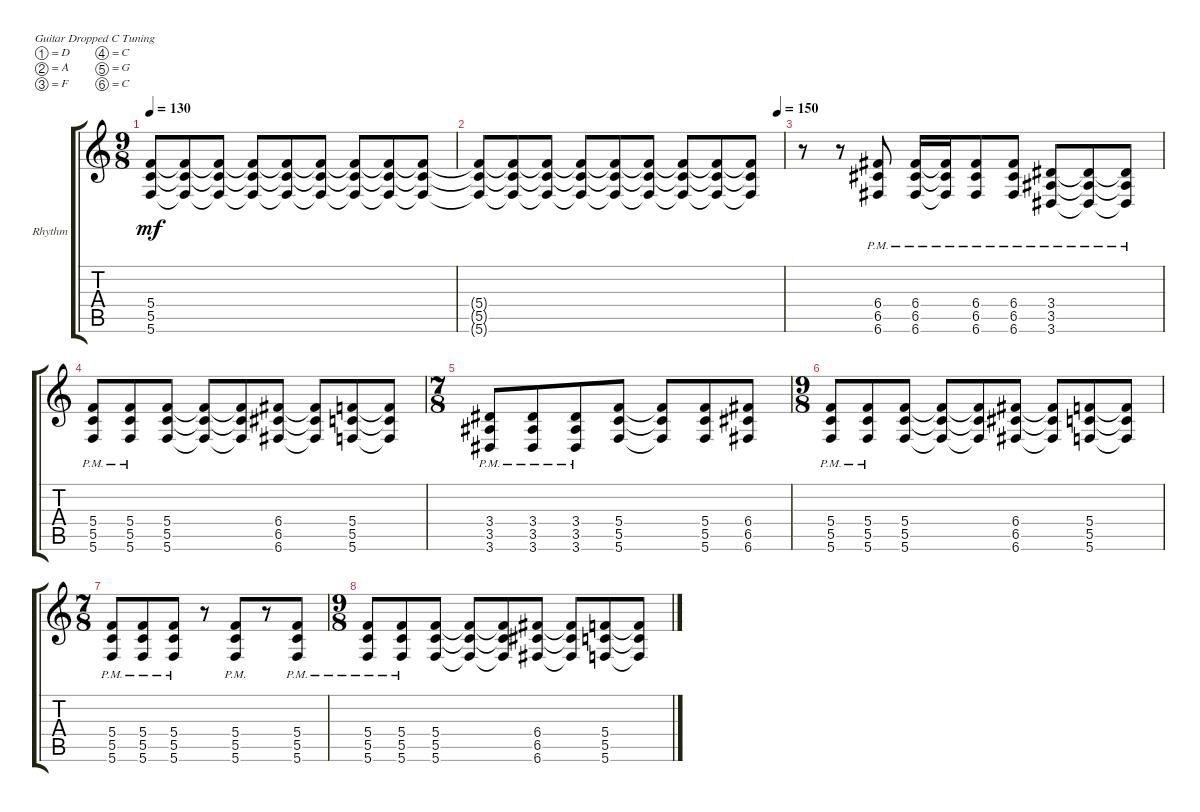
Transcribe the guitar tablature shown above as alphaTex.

\defaultSystemsLayout 4
\bracketExtendMode groupsimilarinstruments
\firstSystemTrackNameOrientation horizontal
\otherSystemsTrackNameOrientation horizontal
\track ("Rhythm Guitar" "Rhythm") {instrument distortionguitar}
\staff {score tabs}
\tuning (D4 A3 F3 C3 G2 C2)
\ts (9 8)
\tempo 130
\clef g2
\ks c
(5.6{t} 5.5{t} 5.4{t}).8{dy mf} (5.6{t} 5.5{t} 5.4{t}).8 (5.6{t} 5.5{t} 5.4{t}).8 (5.6{t} 5.5{t} 5.4{t}).8 (5.6{t} 5.5{t} 5.4{t}).8 (5.6{t} 5.5{t} 5.4{t}).8 (5.6{t} 5.5{t} 5.4{t}).8 (5.6{t} 5.5{t} 5.4{t}).8 (5.6{t} 5.5{t} 5.4{t}).8 |
\tempo (150 0.98125)
(5.6{t} 5.5{t} 5.4{t}).8 (5.6{t} 5.5{t} 5.4{t}).8 (5.6{t} 5.5{t} 5.4{t}).8 (5.6{t} 5.5{t} 5.4{t}).8 (5.6{t} 5.5{t} 5.4{t}).8 (5.6{t} 5.5{t} 5.4{t}).8 (5.6{t} 5.5{t} 5.4{t}).8 (5.6{t} 5.5{t} 5.4{t}).8 (5.6{t} 5.5{t} 5.4{t}).8 |
r.8 r.8 (6.4{pm} 6.5{pm} 6.6{pm}).8 (6.6{pm} 6.5{pm} 6.4{pm}).16 (6.6{pm t} 6.5{pm t} 6.4{pm t}).16 (6.6{pm} 6.5{pm} 6.4{pm}).8 (6.4{pm} 6.5{pm} 6.6{pm}).8 (3.6{pm} 3.5{pm} 3.4{pm}).8 (3.6{pm t} 3.5{pm t} 3.4{pm t}).8 (3.6{pm t} 3.5{pm t} 3.4{pm t}).8 |
(5.6{pm} 5.5{pm} 5.4{pm}).8 (5.4{pm} 5.5{pm} 5.6{pm}).8 (5.6 5.5 5.4).8 (5.6{t} 5.5{t} 5.4{t}).8 (5.6{t} 5.5{t} 5.4{t}).8 (6.4 6.5 6.6).8 (6.6{t} 6.5{t} 6.4{t}).8 (5.6 5.5 5.4).8 (5.6{t} 5.5{t} 5.4{t}).8 |
\ts (7 8)
(3.6{pm} 3.5{pm} 3.4{pm}).8 (3.4{pm} 3.5{pm} 3.6{pm}).8 (3.6{pm} 3.5{pm} 3.4{pm}).8 (5.6 5.5 5.4).8 (5.6{t} 5.5{t} 5.4{t}).8 (5.6 5.5 5.4).8 (6.4 6.5 6.6).8 |
\ts (9 8)
(5.6{pm} 5.5{pm} 5.4{pm}).8 (5.4{pm} 5.5{pm} 5.6{pm}).8 (5.6 5.5 5.4).8 (5.6{t} 5.5{t} 5.4{t}).8 (5.6{t} 5.5{t} 5.4{t}).8 (6.4 6.5 6.6).8 (6.6{t} 6.5{t} 6.4{t}).8 (5.6 5.5 5.4).8 (5.6{t} 5.5{t} 5.4{t}).8 |
\ts (7 8)
(5.6{pm} 5.5{pm} 5.4{pm}).8 (5.4{pm} 5.5{pm} 5.6{pm}).8 (5.6{pm} 5.5{pm} 5.4{pm}).8 r.8 (5.6{pm} 5.5{pm} 5.4{pm}).8 r.8 (5.4{pm} 5.5{pm} 5.6{pm}).8 |
\ts (9 8)
(5.6{pm} 5.5{pm} 5.4{pm}).8 (5.4{pm} 5.5{pm} 5.6{pm}).8 (5.6 5.5 5.4).8 (5.6{t} 5.5{t} 5.4{t}).8 (5.6{t} 5.5{t} 5.4{t}).8 (6.4 6.5 6.6).8 (6.6{t} 6.5{t} 6.4{t}).8 (5.6 5.5 5.4).8 (5.6{t} 5.5{t} 5.4{t}).8
